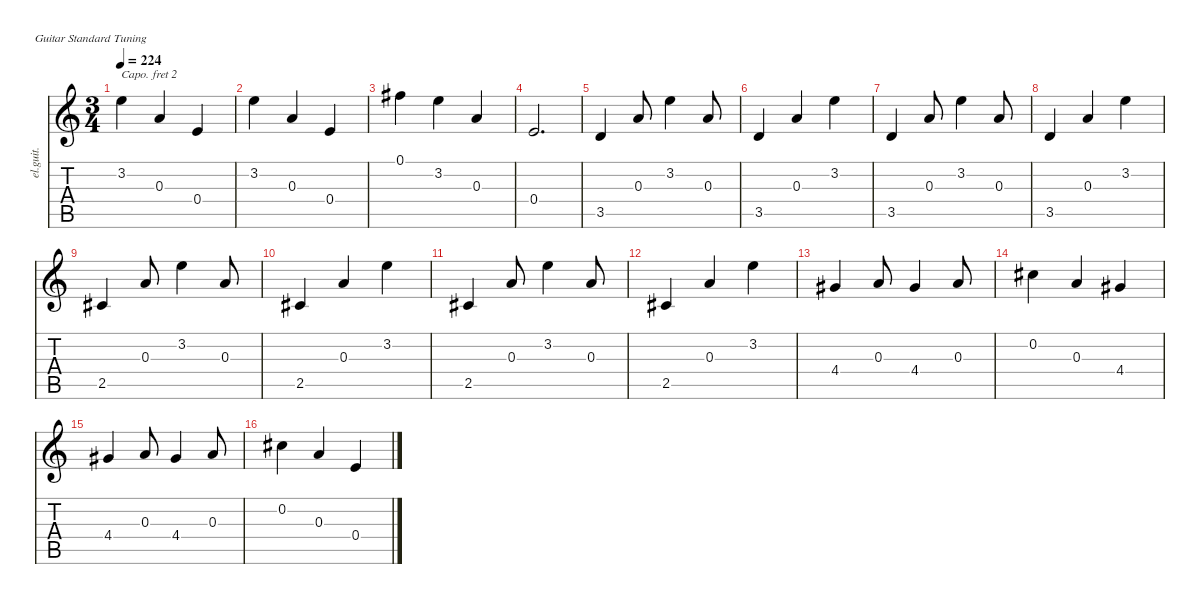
\defaultSystemsLayout 4
\hideDynamics
\bracketExtendMode nobrackets
\track ("Clean Guitar" "el.guit.") {instrument electricguitarclean}
\staff {score tabs}
\capo 2
\tuning (E4 B3 G3 D3 A2 E2)
\ts (3 4)
\tempo 224
\clef g2
\ks c
3.2.4{dy mf} 0.3.4 0.4.4 |
3.2.4 0.3.4 0.4.4 |
0.1{acc #}.4 3.2.4 0.3.4 |
0.4.2{d} |
3.5.4 0.3.8 3.2.4 0.3.8 |
3.5.4 0.3.4 3.2.4 |
3.5.4 0.3.8 3.2.4 0.3.8 |
3.5.4 0.3.4 3.2.4 |
2.5{acc #}.4 0.3.8 3.2.4 0.3.8 |
2.5{acc #}.4 0.3.4 3.2.4 |
2.5{acc #}.4 0.3.8 3.2.4 0.3.8 |
2.5{acc #}.4 0.3.4 3.2.4 |
4.4{acc #}.4 0.3.8 4.4{acc #}.4 0.3.8 |
0.2{acc #}.4 0.3.4 4.4{acc #}.4 |
4.4{acc #}.4 0.3.8 4.4{acc #}.4 0.3.8 |
0.2{acc #}.4 0.3.4 0.4.4
